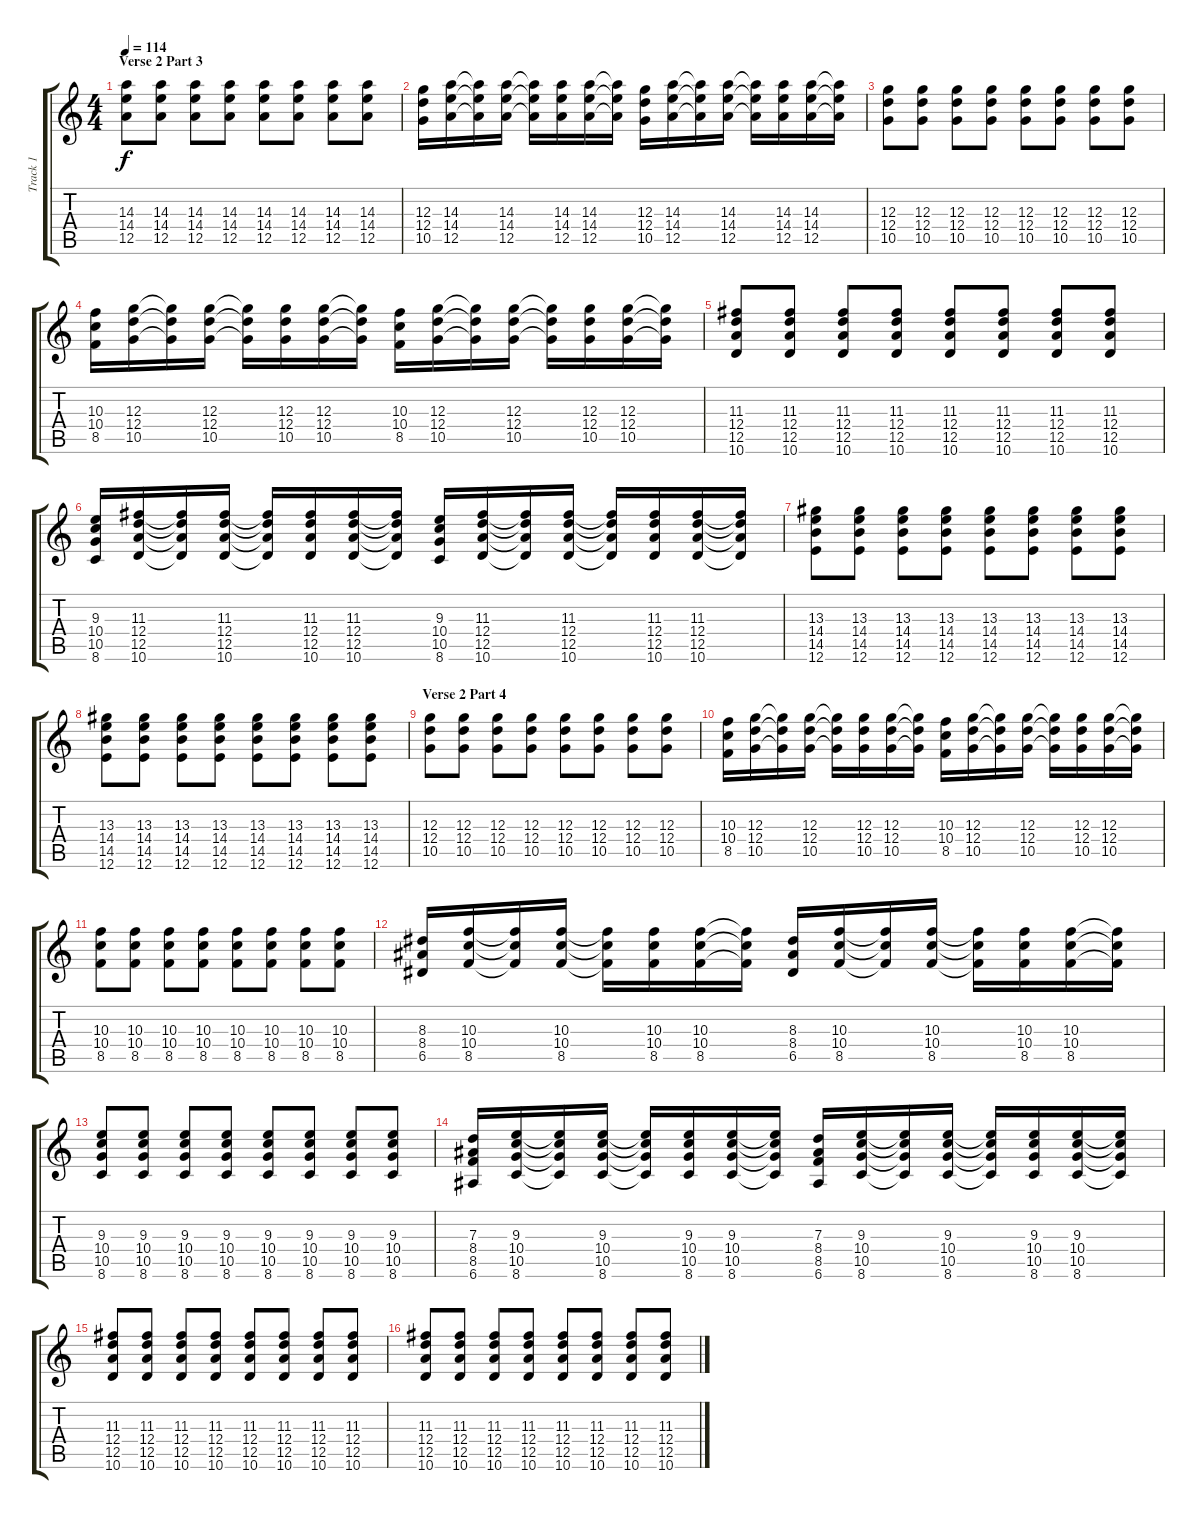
\track ("Track 1" "Track 1") {instrument distortionguitar}
\staff {score tabs}
\tuning (E4 B3 G3 D3 A2 E2) {hide}
\ts (4 4)
\section ("" "Verse 2 Part 3")
\tempo 114
\clef g2
\ks c
(14.3 14.4 12.5).8{dy f} (14.3 14.4 12.5).8 (14.3 14.4 12.5).8 (14.3 14.4 12.5).8 (14.3 14.4 12.5).8 (14.3 14.4 12.5).8 (14.3 14.4 12.5).8 (14.3 14.4 12.5).8 |
(12.3 12.4 10.5).16 (14.3 14.4 12.5).16 (14.3{t} 14.4{t} 12.5{t}).16 (14.3 14.4 12.5).16 (14.3{t} 14.4{t} 12.5{t}).16 (14.3 14.4 12.5).16 (14.3 14.4 12.5).16 (14.3{t} 14.4{t} 12.5{t}).16 (12.3 12.4 10.5).16 (14.3 14.4 12.5).16 (14.3{t} 14.4{t} 12.5{t}).16 (14.3 14.4 12.5).16 (14.3{t} 14.4{t} 12.5{t}).16 (14.3 14.4 12.5).16 (14.3 14.4 12.5).16 (14.3{t} 14.4{t} 12.5{t}).16 |
(12.3 12.4 10.5).8 (12.3 12.4 10.5).8 (12.3 12.4 10.5).8 (12.3 12.4 10.5).8 (12.3 12.4 10.5).8 (12.3 12.4 10.5).8 (12.3 12.4 10.5).8 (12.3 12.4 10.5).8 |
(10.3 10.4 8.5).16 (12.3 12.4 10.5).16 (12.3{t} 12.4{t} 10.5{t}).16 (12.3 12.4 10.5).16 (12.3{t} 12.4{t} 10.5{t}).16 (12.3 12.4 10.5).16 (12.3 12.4 10.5).16 (12.3{t} 12.4{t} 10.5{t}).16 (10.3 10.4 8.5).16 (12.3 12.4 10.5).16 (12.3{t} 12.4{t} 10.5{t}).16 (12.3 12.4 10.5).16 (12.3{t} 12.4{t} 10.5{t}).16 (12.3 12.4 10.5).16 (12.3 12.4 10.5).16 (12.3{t} 12.4{t} 10.5{t}).16 |
(11.3 12.4 12.5 10.6).8 (11.3 12.4 12.5 10.6).8 (11.3 12.4 12.5 10.6).8 (11.3 12.4 12.5 10.6).8 (11.3 12.4 12.5 10.6).8 (11.3 12.4 12.5 10.6).8 (11.3 12.4 12.5 10.6).8 (11.3 12.4 12.5 10.6).8 |
(9.3 10.4 10.5 8.6).16 (11.3 12.4 12.5 10.6).16 (11.3{t} 12.4{t} 12.5{t} 10.6{t}).16 (11.3 12.4 12.5 10.6).16 (11.3{t} 12.4{t} 12.5{t} 10.6{t}).16 (11.3 12.4 12.5 10.6).16 (11.3 12.4 12.5 10.6).16 (11.3{t} 12.4{t} 12.5{t} 10.6{t}).16 (9.3 10.4 10.5 8.6).16 (11.3 12.4 12.5 10.6).16 (11.3{t} 12.4{t} 12.5{t} 10.6{t}).16 (11.3 12.4 12.5 10.6).16 (11.3{t} 12.4{t} 12.5{t} 10.6{t}).16 (11.3 12.4 12.5 10.6).16 (11.3 12.4 12.5 10.6).16 (11.3{t} 12.4{t} 12.5{t} 10.6{t}).16 |
(13.3 14.4 14.5 12.6).8 (13.3 14.4 14.5 12.6).8 (13.3 14.4 14.5 12.6).8 (13.3 14.4 14.5 12.6).8 (13.3 14.4 14.5 12.6).8 (13.3 14.4 14.5 12.6).8 (13.3 14.4 14.5 12.6).8 (13.3 14.4 14.5 12.6).8 |
(13.3 14.4 14.5 12.6).8 (13.3 14.4 14.5 12.6).8 (13.3 14.4 14.5 12.6).8 (13.3 14.4 14.5 12.6).8 (13.3 14.4 14.5 12.6).8 (13.3 14.4 14.5 12.6).8 (13.3 14.4 14.5 12.6).8 (13.3 14.4 14.5 12.6).8 |
\section ("" "Verse 2 Part 4")
(12.3 12.4 10.5).8 (12.3 12.4 10.5).8 (12.3 12.4 10.5).8 (12.3 12.4 10.5).8 (12.3 12.4 10.5).8 (12.3 12.4 10.5).8 (12.3 12.4 10.5).8 (12.3 12.4 10.5).8 |
(10.3 10.4 8.5).16 (12.3 12.4 10.5).16 (12.3{t} 12.4{t} 10.5{t}).16 (12.3 12.4 10.5).16 (12.3{t} 12.4{t} 10.5{t}).16 (12.3 12.4 10.5).16 (12.3 12.4 10.5).16 (12.3{t} 12.4{t} 10.5{t}).16 (10.3 10.4 8.5).16 (12.3 12.4 10.5).16 (12.3{t} 12.4{t} 10.5{t}).16 (12.3 12.4 10.5).16 (12.3{t} 12.4{t} 10.5{t}).16 (12.3 12.4 10.5).16 (12.3 12.4 10.5).16 (12.3{t} 12.4{t} 10.5{t}).16 |
(10.3 10.4 8.5).8 (10.3 10.4 8.5).8 (10.3 10.4 8.5).8 (10.3 10.4 8.5).8 (10.3 10.4 8.5).8 (10.3 10.4 8.5).8 (10.3 10.4 8.5).8 (10.3 10.4 8.5).8 |
(8.3 8.4 6.5).16 (10.3 10.4 8.5).16 (10.3{t} 10.4{t} 8.5{t}).16 (10.3 10.4 8.5).16 (10.3{t} 10.4{t} 8.5{t}).16 (10.3 10.4 8.5).16 (10.3 10.4 8.5).16 (10.3{t} 10.4{t} 8.5{t}).16 (8.3 8.4 6.5).16 (10.3 10.4 8.5).16 (10.3{t} 10.4{t} 8.5{t}).16 (10.3 10.4 8.5).16 (10.3{t} 10.4{t} 8.5{t}).16 (10.3 10.4 8.5).16 (10.3 10.4 8.5).16 (10.3{t} 10.4{t} 8.5{t}).16 |
(9.3 10.4 10.5 8.6).8 (9.3 10.4 10.5 8.6).8 (9.3 10.4 10.5 8.6).8 (9.3 10.4 10.5 8.6).8 (9.3 10.4 10.5 8.6).8 (9.3 10.4 10.5 8.6).8 (9.3 10.4 10.5 8.6).8 (9.3 10.4 10.5 8.6).8 |
(7.3 8.4 8.5 6.6).16 (9.3 10.4 10.5 8.6).16 (9.3{t} 10.4{t} 10.5{t} 8.6{t}).16 (9.3 10.4 10.5 8.6).16 (9.3{t} 10.4{t} 10.5{t} 8.6{t}).16 (9.3 10.4 10.5 8.6).16 (9.3 10.4 10.5 8.6).16 (9.3{t} 10.4{t} 10.5{t} 8.6{t}).16 (7.3 8.4 8.5 6.6).16 (9.3 10.4 10.5 8.6).16 (9.3{t} 10.4{t} 10.5{t} 8.6{t}).16 (9.3 10.4 10.5 8.6).16 (9.3{t} 10.4{t} 10.5{t} 8.6{t}).16 (9.3 10.4 10.5 8.6).16 (9.3 10.4 10.5 8.6).16 (9.3{t} 10.4{t} 10.5{t} 8.6{t}).16 |
(11.3 12.4 12.5 10.6).8 (11.3 12.4 12.5 10.6).8 (11.3 12.4 12.5 10.6).8 (11.3 12.4 12.5 10.6).8 (11.3 12.4 12.5 10.6).8 (11.3 12.4 12.5 10.6).8 (11.3 12.4 12.5 10.6).8 (11.3 12.4 12.5 10.6).8 |
(11.3 12.4 12.5 10.6).8 (11.3 12.4 12.5 10.6).8 (11.3 12.4 12.5 10.6).8 (11.3 12.4 12.5 10.6).8 (11.3 12.4 12.5 10.6).8 (11.3 12.4 12.5 10.6).8 (11.3 12.4 12.5 10.6).8 (11.3 12.4 12.5 10.6).8
